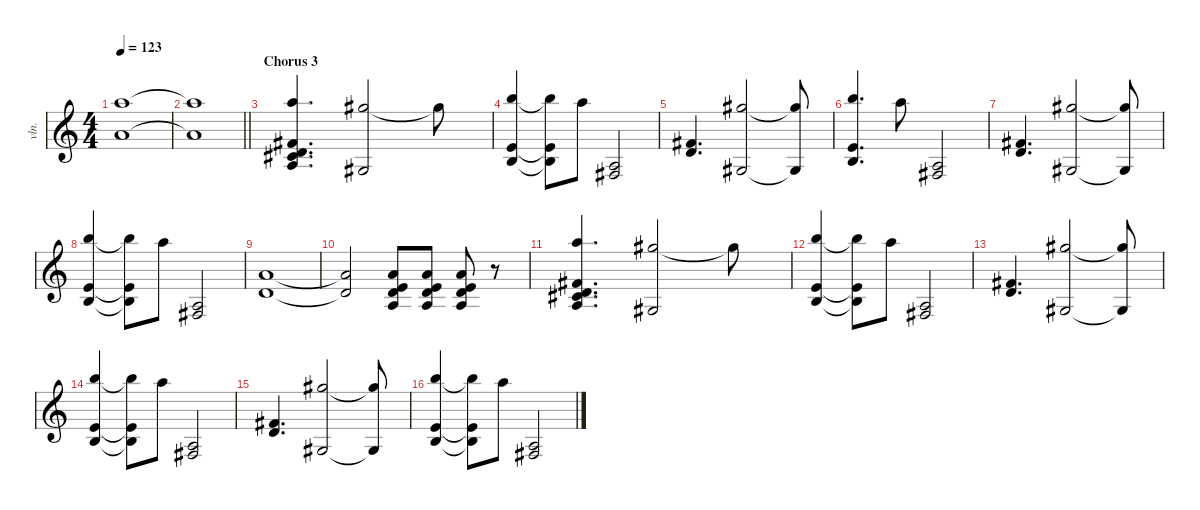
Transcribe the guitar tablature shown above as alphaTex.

\defaultSystemsLayout 4
\hideDynamics
\bracketExtendMode nobrackets
\otherSystemsTrackNameOrientation horizontal
\track ("Synth" "vln.") {instrument stringensemble1}
\staff {score}
\tuning (E4 B3 G3 D3 A2 E2)
\ts (4 4)
\tempo 123
\clef g2
\ks c
(17.1 19.4).1{dy f beam Down} |
\barLineRight lightlight
(17.1{t} 19.4{t}).1{beam Down} |
\section ("" "Chorus 3")
(17.1 11.3{acc #} 11.4{acc #} 17.5 17.6).4{d beam Up} (16.1{acc #} 16.6{acc #}).2{beam Up} 16.1{t acc #}.8{beam Down} |
(19.1 19.5 19.6).4{beam Up} (19.1{t} 19.5{t} 19.6{t}).8{beam Down} 17.1.8{beam Down} (12.5 14.6{acc #}).2{beam Up} |
(11.3{acc #} 12.4).4{d beam Up} (16.1{acc #} 16.6{acc #}).2{beam Up} (16.1{t acc #} 16.6{t acc #}).8{beam Up} |
(19.1 19.5 19.6).4{d beam Up} 17.1.8{beam Down} (12.5 14.6{acc #}).2{beam Up} |
(11.3{acc #} 12.4).4{d beam Up} (16.1{acc #} 16.6{acc #}).2{beam Up} (16.1{t acc #} 16.6{t acc #}).8{beam Up} |
(19.1 19.5 19.6).4{beam Up} (19.1{t} 19.5{t} 19.6{t}).8{beam Down} 17.1.8{beam Down} (12.5 14.6{acc #}).2{beam Up} |
(14.3 12.4).1{beam Up} |
(14.3{t} 12.4{t}).2{beam Up} (0.1 14.3 12.4 12.5).8{beam Up} (0.1 10.2 12.4 12.5).8{beam Up} (0.1 10.2 12.4 12.5).8{beam Up} r.8{beam Up} |
(17.1 11.3{acc #} 12.4 16.5{acc #} 17.6).4{d beam Up} (16.1{acc #} 16.6{acc #}).2{beam Up} 16.1{t acc #}.8{beam Down} |
(19.1 19.5 19.6).4{beam Up} (19.1{t} 19.5{t} 19.6{t}).8{beam Down} 17.1.8{beam Down} (12.5 14.6{acc #}).2{beam Up} |
(11.3{acc #} 12.4).4{d beam Up} (16.1{acc #} 16.6{acc #}).2{beam Up} (16.1{t acc #} 16.6{t acc #}).8{beam Up} |
(19.1 19.5 19.6).4{beam Up} (19.1{t} 19.5{t} 19.6{t}).8{beam Down} 17.1.8{beam Down} (12.5 14.6{acc #}).2{beam Up} |
(11.3{acc #} 12.4).4{d beam Up} (16.1{acc #} 16.6{acc #}).2{beam Up} (16.1{t acc #} 16.6{t acc #}).8{beam Up} |
(19.1 19.5 19.6).4{beam Up} (19.1{t} 19.5{t} 19.6{t}).8{beam Down} 17.1.8{beam Down} (12.5 14.6{acc #}).2{beam Up}
